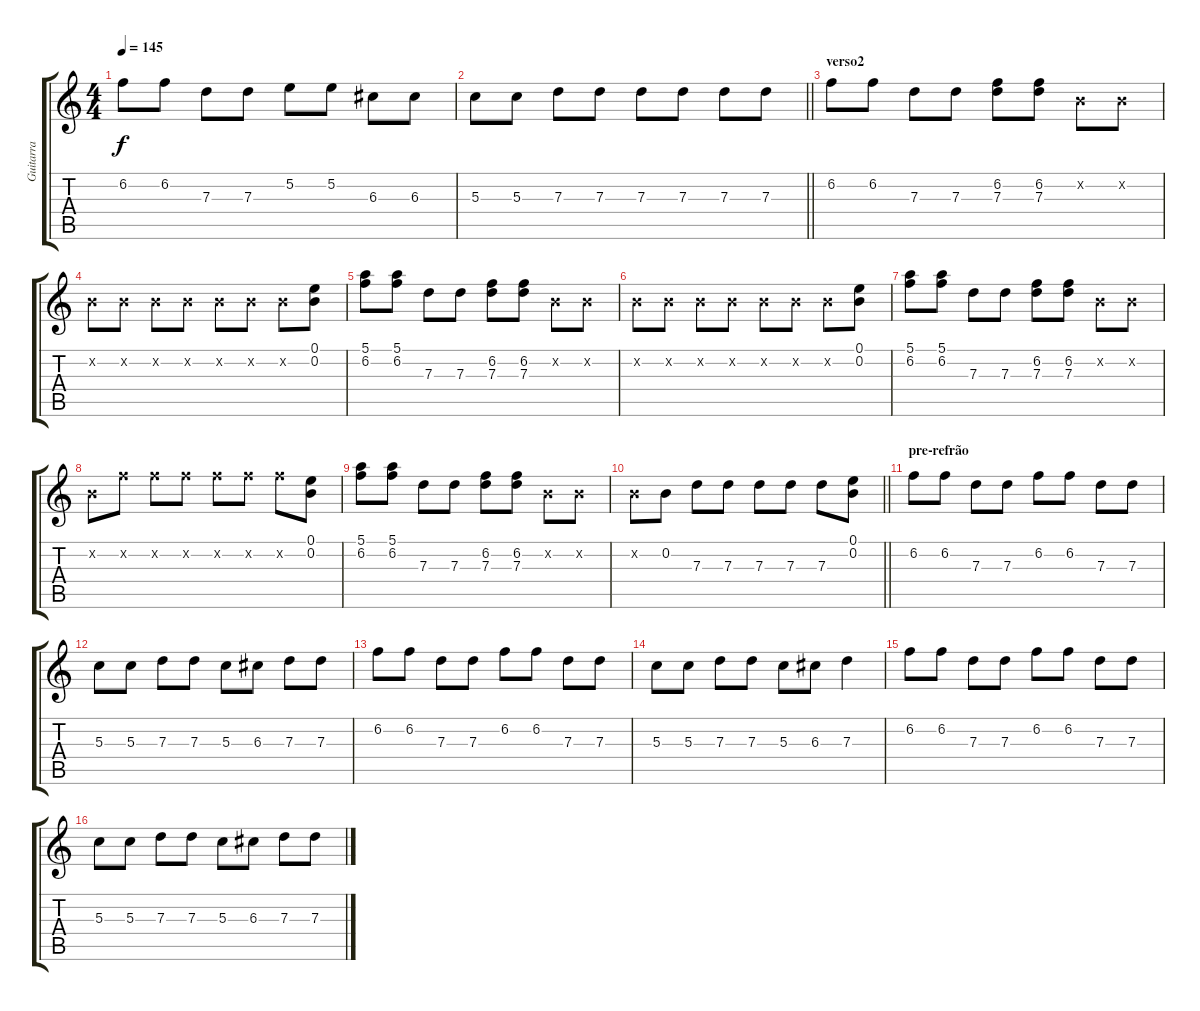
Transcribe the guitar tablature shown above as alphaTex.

\track ("Guitarra" "Guitarra") {instrument electricguitarclean}
\staff {score tabs}
\tuning (E4 B3 G3 D3 A2 E2) {hide}
\ts (4 4)
\tempo 145
\clef g2
\ks c
6.2.8{dy f} 6.2.8 7.3.8 7.3.8 5.2.8 5.2.8 6.3.8 6.3.8 |
\barLineRight lightlight
5.3.8 5.3.8 7.3.8 7.3.8 7.3.8 7.3.8 7.3.8 7.3.8 |
\section ("" "verso2")
6.2.8 6.2.8 7.3.8 7.3.8 (6.2 7.3).8 (6.2 7.3).8 0.2{x}.8 0.2{x}.8 |
0.2{x}.8 0.2{x}.8 0.2{x}.8 0.2{x}.8 0.2{x}.8 0.2{x}.8 0.2{x}.8 (0.1 0.2).8 |
(5.1 6.2).8 (5.1 6.2).8 7.3.8 7.3.8 (6.2 7.3).8 (6.2 7.3).8 0.2{x}.8 0.2{x}.8 |
0.2{x}.8 0.2{x}.8 0.2{x}.8 0.2{x}.8 0.2{x}.8 0.2{x}.8 0.2{x}.8 (0.1 0.2).8 |
(5.1 6.2).8 (5.1 6.2).8 7.3.8 7.3.8 (6.2 7.3).8 (6.2 7.3).8 0.2{x}.8 0.2{x}.8 |
0.2{x}.8 6.2{x}.8 6.2{x}.8 6.2{x}.8 6.2{x}.8 6.2{x}.8 6.2{x}.8 (0.1 0.2).8 |
(5.1 6.2).8 (5.1 6.2).8 7.3.8 7.3.8 (6.2 7.3).8 (6.2 7.3).8 0.2{x}.8 0.2{x}.8 |
\barLineRight lightlight
0.2{x}.8 0.2.8 7.3.8 7.3.8 7.3.8 7.3.8 7.3.8 (0.1 0.2).8 |
\section ("" "pre-refrão")
6.2.8 6.2.8 7.3.8 7.3.8 6.2.8 6.2.8 7.3.8 7.3.8 |
5.3.8 5.3.8 7.3.8 7.3.8 5.3.8 6.3.8 7.3.8 7.3.8 |
6.2.8 6.2.8 7.3.8 7.3.8 6.2.8 6.2.8 7.3.8 7.3.8 |
5.3.8 5.3.8 7.3.8 7.3.8 5.3.8 6.3.8 7.3.4 |
6.2.8 6.2.8 7.3.8 7.3.8 6.2.8 6.2.8 7.3.8 7.3.8 |
5.3.8 5.3.8 7.3.8 7.3.8 5.3.8 6.3.8 7.3.8 7.3.8
